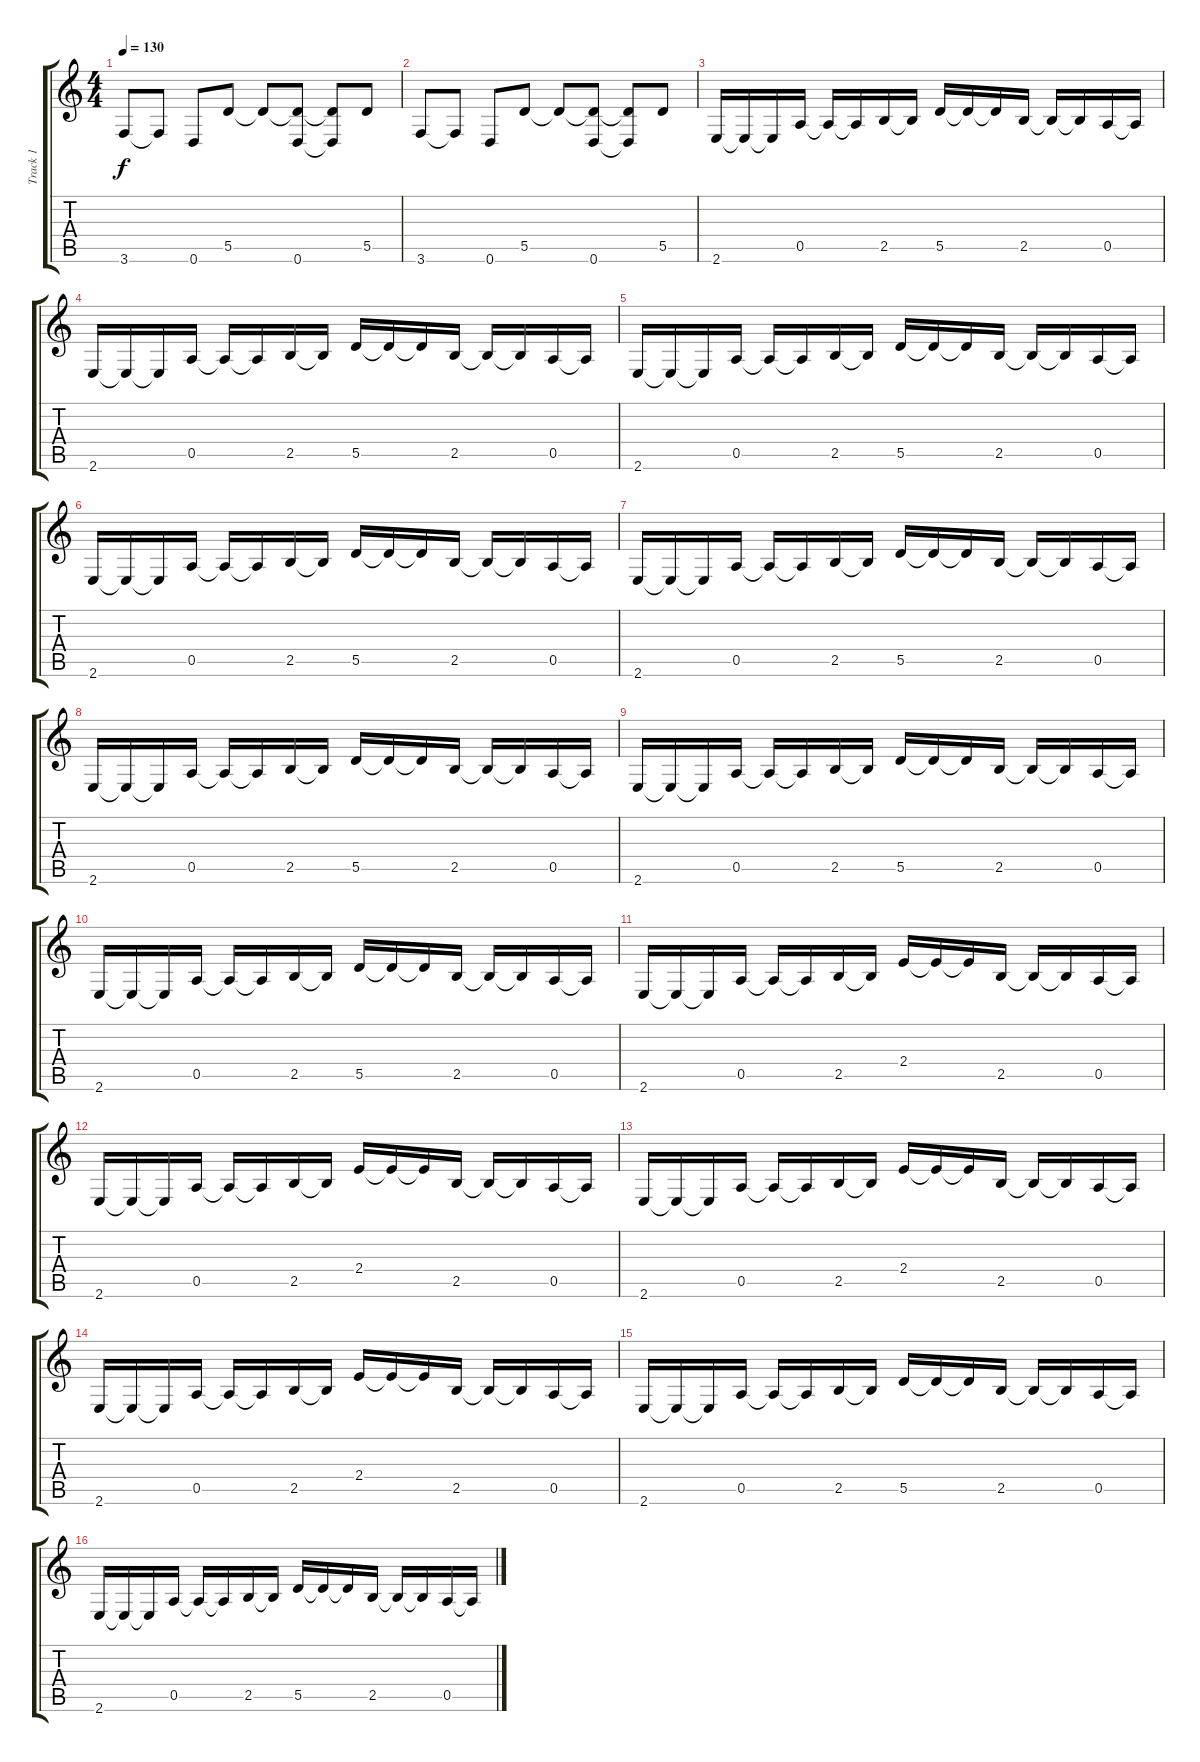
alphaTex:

\track ("Track 1" "Track 1") {instrument overdrivenguitar}
\staff {score tabs}
\tuning (E4 B3 G3 D3 A2 D2) {hide}
\ts (4 4)
\tempo 130
\clef g2
\ks c
3.6.8{dy f} 3.6{t}.8 0.6.8 5.5.8 5.5{t}.8 (5.5{t} 0.6).8 (5.5{t} 0.6{t}).8 5.5.8 |
3.6.8 3.6{t}.8 0.6.8 5.5.8 5.5{t}.8 (5.5{t} 0.6).8 (5.5{t} 0.6{t}).8 5.5.8 |
2.6.16 2.6{t}.16 2.6{t}.16 0.5.16 0.5{t}.16 0.5{t}.16 2.5.16 2.5{t}.16 5.5.16 5.5{t}.16 5.5{t}.16 2.5.16 2.5{t}.16 2.5{t}.16 0.5.16 0.5{t}.16 |
2.6.16 2.6{t}.16 2.6{t}.16 0.5.16 0.5{t}.16 0.5{t}.16 2.5.16 2.5{t}.16 5.5.16 5.5{t}.16 5.5{t}.16 2.5.16 2.5{t}.16 2.5{t}.16 0.5.16 0.5{t}.16 |
2.6.16 2.6{t}.16 2.6{t}.16 0.5.16 0.5{t}.16 0.5{t}.16 2.5.16 2.5{t}.16 5.5.16 5.5{t}.16 5.5{t}.16 2.5.16 2.5{t}.16 2.5{t}.16 0.5.16 0.5{t}.16 |
2.6.16 2.6{t}.16 2.6{t}.16 0.5.16 0.5{t}.16 0.5{t}.16 2.5.16 2.5{t}.16 5.5.16 5.5{t}.16 5.5{t}.16 2.5.16 2.5{t}.16 2.5{t}.16 0.5.16 0.5{t}.16 |
2.6.16 2.6{t}.16 2.6{t}.16 0.5.16 0.5{t}.16 0.5{t}.16 2.5.16 2.5{t}.16 5.5.16 5.5{t}.16 5.5{t}.16 2.5.16 2.5{t}.16 2.5{t}.16 0.5.16 0.5{t}.16 |
2.6.16 2.6{t}.16 2.6{t}.16 0.5.16 0.5{t}.16 0.5{t}.16 2.5.16 2.5{t}.16 5.5.16 5.5{t}.16 5.5{t}.16 2.5.16 2.5{t}.16 2.5{t}.16 0.5.16 0.5{t}.16 |
2.6.16 2.6{t}.16 2.6{t}.16 0.5.16 0.5{t}.16 0.5{t}.16 2.5.16 2.5{t}.16 5.5.16 5.5{t}.16 5.5{t}.16 2.5.16 2.5{t}.16 2.5{t}.16 0.5.16 0.5{t}.16 |
2.6.16 2.6{t}.16 2.6{t}.16 0.5.16 0.5{t}.16 0.5{t}.16 2.5.16 2.5{t}.16 5.5.16 5.5{t}.16 5.5{t}.16 2.5.16 2.5{t}.16 2.5{t}.16 0.5.16 0.5{t}.16 |
2.6.16 2.6{t}.16 2.6{t}.16 0.5.16 0.5{t}.16 0.5{t}.16 2.5.16 2.5{t}.16 2.4.16 2.4{t}.16 2.4{t}.16 2.5.16 2.5{t}.16 2.5{t}.16 0.5.16 0.5{t}.16 |
2.6.16 2.6{t}.16 2.6{t}.16 0.5.16 0.5{t}.16 0.5{t}.16 2.5.16 2.5{t}.16 2.4.16 2.4{t}.16 2.4{t}.16 2.5.16 2.5{t}.16 2.5{t}.16 0.5.16 0.5{t}.16 |
2.6.16 2.6{t}.16 2.6{t}.16 0.5.16 0.5{t}.16 0.5{t}.16 2.5.16 2.5{t}.16 2.4.16 2.4{t}.16 2.4{t}.16 2.5.16 2.5{t}.16 2.5{t}.16 0.5.16 0.5{t}.16 |
2.6.16 2.6{t}.16 2.6{t}.16 0.5.16 0.5{t}.16 0.5{t}.16 2.5.16 2.5{t}.16 2.4.16 2.4{t}.16 2.4{t}.16 2.5.16 2.5{t}.16 2.5{t}.16 0.5.16 0.5{t}.16 |
2.6.16 2.6{t}.16 2.6{t}.16 0.5.16 0.5{t}.16 0.5{t}.16 2.5.16 2.5{t}.16 5.5.16 5.5{t}.16 5.5{t}.16 2.5.16 2.5{t}.16 2.5{t}.16 0.5.16 0.5{t}.16 |
2.6.16 2.6{t}.16 2.6{t}.16 0.5.16 0.5{t}.16 0.5{t}.16 2.5.16 2.5{t}.16 5.5.16 5.5{t}.16 5.5{t}.16 2.5.16 2.5{t}.16 2.5{t}.16 0.5.16 0.5{t}.16
